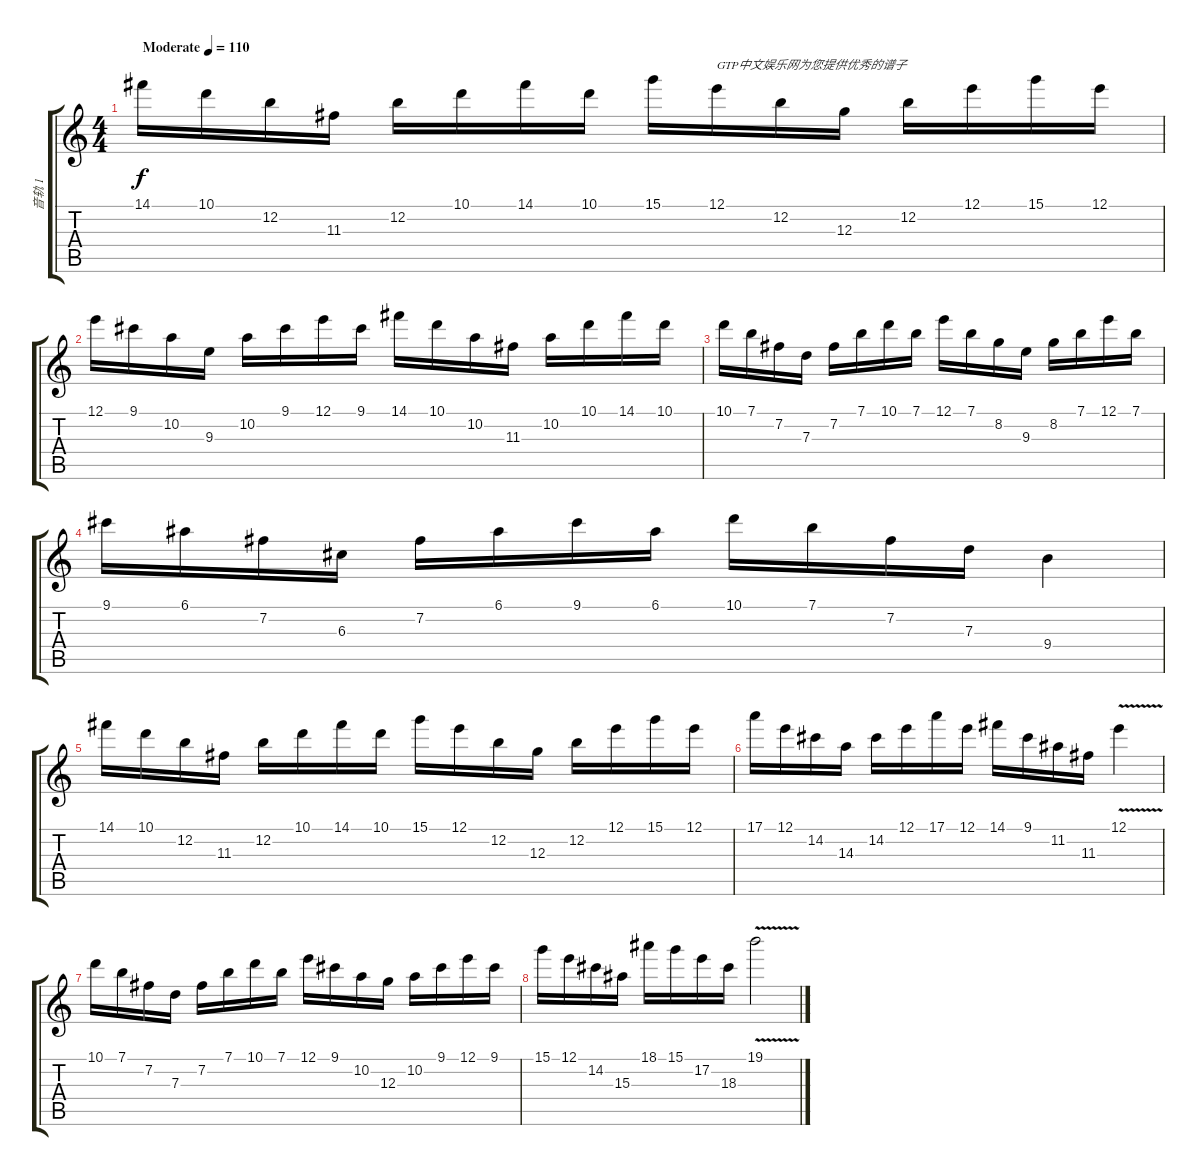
\track ("音轨 1" "音轨 1") {instrument distortionguitar}
\staff {score tabs}
\tuning (E4 B3 G3 D3 A2 E2) {hide}
\ts (4 4)
\tempo (110 "Moderate")
\clef g2
\ks c
14.1.16{dy f instrument distortionguitar} 10.1.16 12.2.16 11.3.16 12.2.16 10.1.16 14.1.16 10.1.16 15.1.16 12.1.16{txt "GTP中文娱乐网为您提供优秀的谱子"} 12.2.16 12.3.16 12.2.16 12.1.16 15.1.16 12.1.16 |
12.1.16 9.1.16 10.2.16 9.3.16 10.2.16 9.1.16 12.1.16 9.1.16 14.1.16 10.1.16 10.2.16 11.3.16 10.2.16 10.1.16 14.1.16 10.1.16 |
10.1.16 7.1.16 7.2.16 7.3.16 7.2.16 7.1.16 10.1.16 7.1.16 12.1.16 7.1.16 8.2.16 9.3.16 8.2.16 7.1.16 12.1.16 7.1.16 |
9.1.16 6.1.16 7.2.16 6.3.16 7.2.16 6.1.16 9.1.16 6.1.16 10.1.16 7.1.16 7.2.16 7.3.16 9.4.4 |
14.1.16 10.1.16 12.2.16 11.3.16 12.2.16 10.1.16 14.1.16 10.1.16 15.1.16 12.1.16 12.2.16 12.3.16 12.2.16 12.1.16 15.1.16 12.1.16 |
17.1.16 12.1.16 14.2.16 14.3.16 14.2.16 12.1.16 17.1.16 12.1.16 14.1.16 9.1.16 11.2.16 11.3.16 12.1{v}.4 |
10.1.16 7.1.16 7.2.16 7.3.16 7.2.16 7.1.16 10.1.16 7.1.16 12.1.16 9.1.16 10.2.16 12.3.16 10.2.16 9.1.16 12.1.16 9.1.16 |
15.1.16 12.1.16 14.2.16 15.3.16 18.1.16 15.1.16 17.2.16 18.3.16 19.1{v}.2
